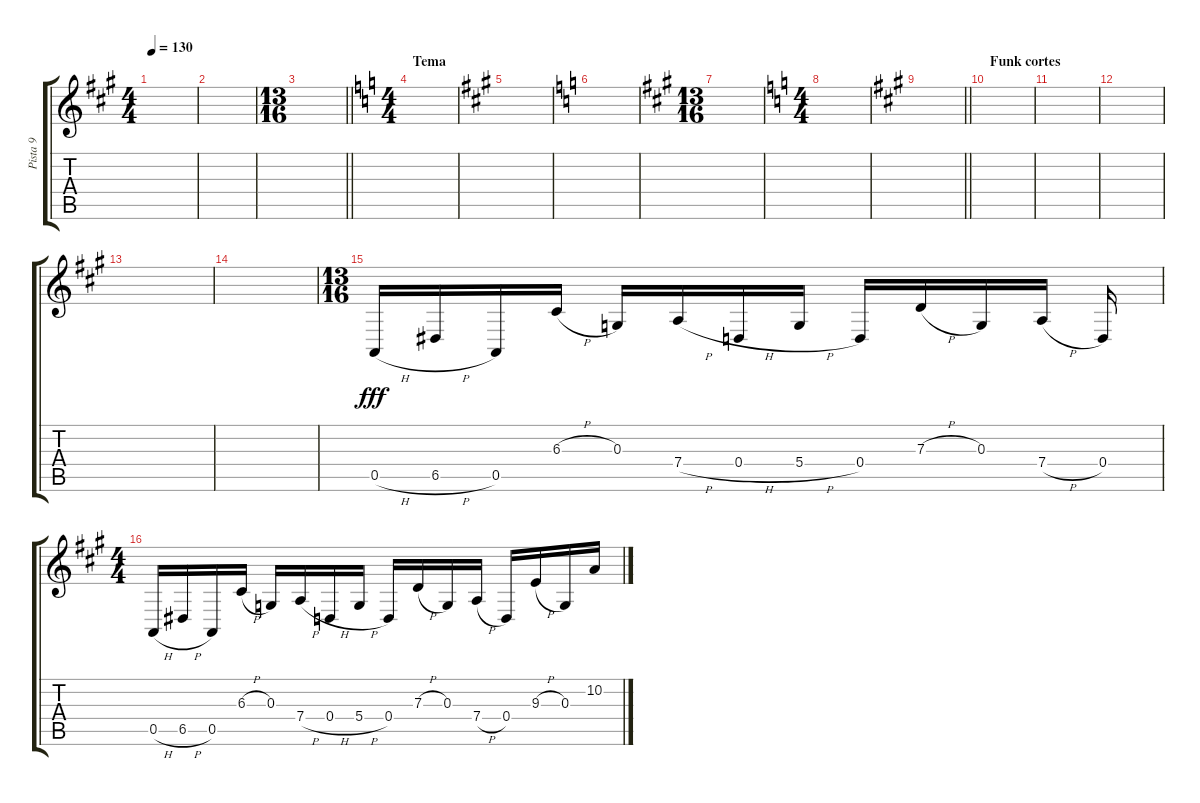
\track ("Pista 9" "Pista 9") {instrument acousticgrandpiano}
\staff {score tabs}
\tuning (E4 B3 G3 D3 A2 E2) {hide}
\ts (4 4)
\tempo 130
\clef g2
\ks a
|
|
\ts (13 16)
\barLineRight lightlight
|
\ts (4 4)
\section ("" "Tema")
\ks c
|
\ks a
|
\ks c
|
\ts (13 16)
\ks a
|
\ts (4 4)
\ks c
|
\barLineRight lightlight
\ks a
|
\section ("" "Funk cortes")
|
|
|
|
|
\ts (13 16)
0.5{h}.16{dy fff volume 16} 6.5{h}.16 0.5.16 6.3{h}.16 0.3.16 7.4{h}.16 0.4{h}.16 5.4{h}.16 0.4.16 7.3{h}.16 0.3.16 7.4{h}.16 0.4.16 |
\ts (4 4)
0.5{h}.16 6.5{h}.16 0.5.16 6.3{h}.16 0.3.16 7.4{h}.16 0.4{h}.16 5.4{h}.16 0.4.16 7.3{h}.16 0.3.16 7.4{h}.16 0.4.16 9.3{h}.16 0.3.16 10.2.16
